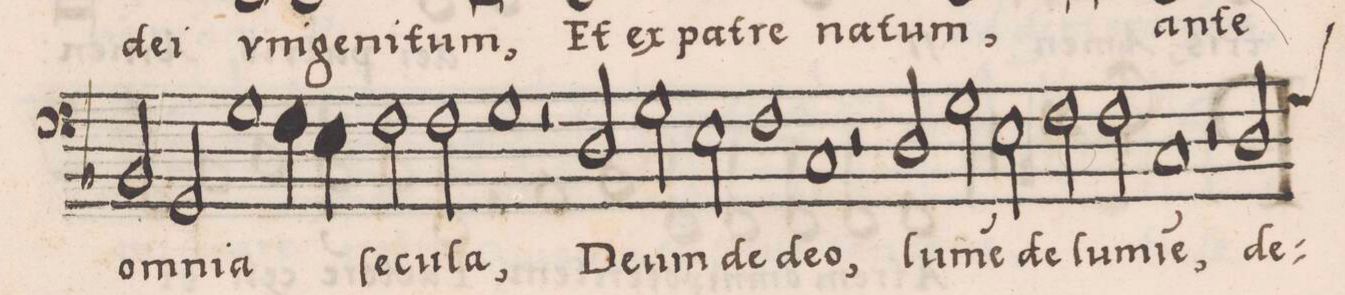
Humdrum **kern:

**kern	**text
*I"BASSVS	*
*clefF4	*
*k[b-]	*
*met(C|)	*
*M2/1	*
2BB-/	om-
=35-	=35-
2GG/	-ni-
1G	-a
4F\	.
4E\	.
=36-	=36-
2F\	ſe-
2F\	-cu-
1G	-la,
=37-	=37-
2r	.
2D/	De-
2G\	-um
2E\	de
=38-	=38-
1F	de-
1C	-o,
=39-	=39-
2r	.
2D/	lu-
2G\	-me(n)
2E\	de
=40-	=40-
2F\	lu-
2F\	-mi-
1C	-(n)e,
=41-	=41-
2r	.
2D/	de-
*custos:G	*
*-	*-
